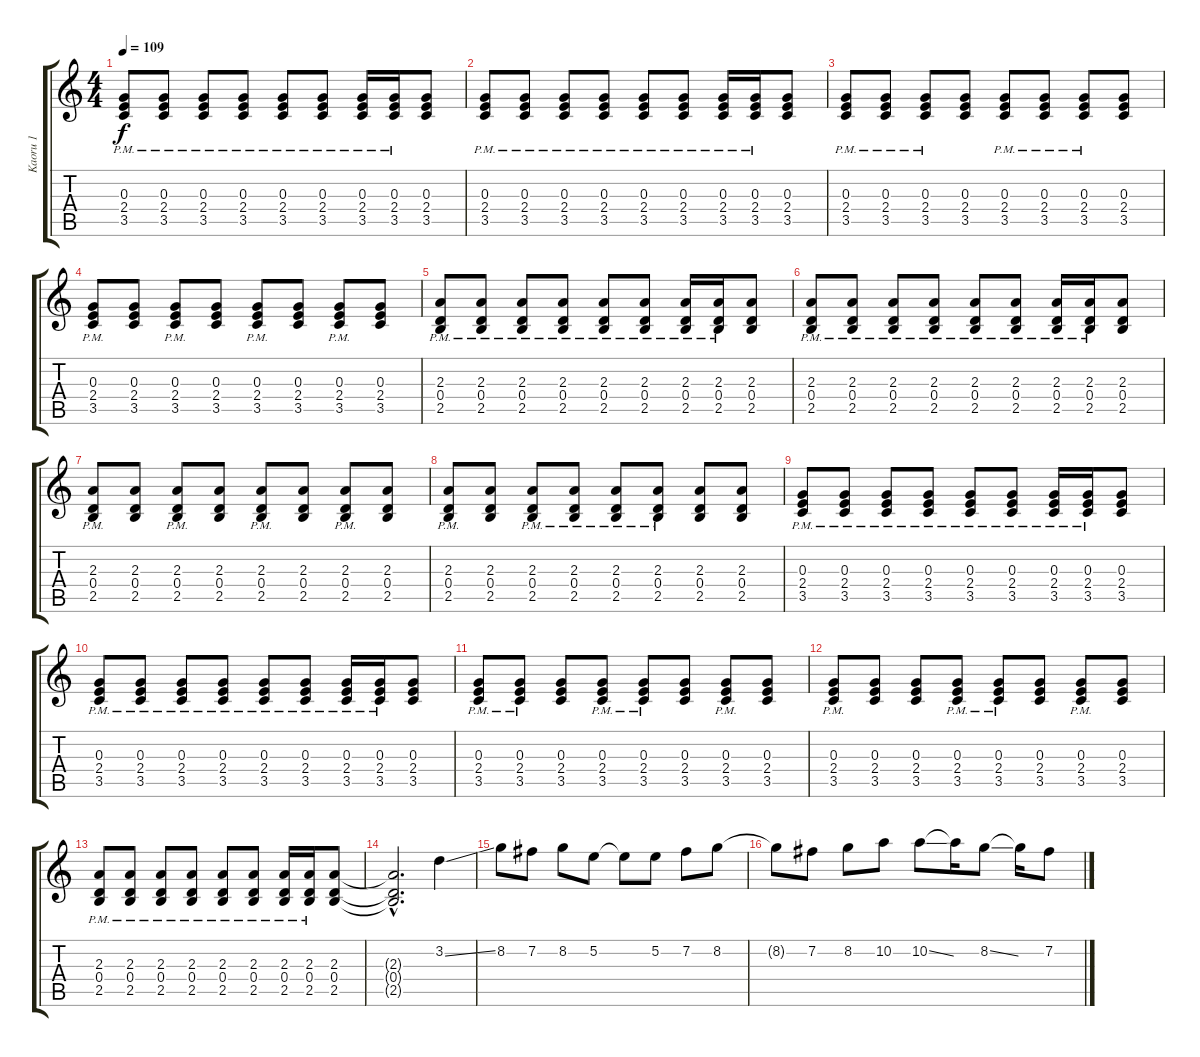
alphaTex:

\track ("Kaoru 1" "Kaoru 1") {instrument distortionguitar}
\staff {score tabs}
\tuning (E4 B3 G3 D3 A2 E2) {hide}
\ts (4 4)
\tempo 109
\clef g2
\ks c
(0.3{pm} 2.4{pm} 3.5{pm}).8{dy f} (0.3{pm} 2.4{pm} 3.5{pm}).8 (0.3{pm} 2.4{pm} 3.5{pm}).8 (0.3{pm} 2.4{pm} 3.5{pm}).8 (0.3{pm} 2.4{pm} 3.5{pm}).8 (0.3{pm} 2.4{pm} 3.5{pm}).8 (0.3{pm} 2.4{pm} 3.5{pm}).16 (0.3{pm} 2.4{pm} 3.5{pm}).16 (0.3 2.4 3.5).8 |
(0.3{pm} 2.4{pm} 3.5{pm}).8 (0.3{pm} 2.4{pm} 3.5{pm}).8 (0.3{pm} 2.4{pm} 3.5{pm}).8 (0.3{pm} 2.4{pm} 3.5{pm}).8 (0.3{pm} 2.4{pm} 3.5{pm}).8 (0.3{pm} 2.4{pm} 3.5{pm}).8 (0.3{pm} 2.4{pm} 3.5{pm}).16 (0.3{pm} 2.4{pm} 3.5{pm}).16 (0.3 2.4 3.5).8 |
(0.3{pm} 2.4{pm} 3.5{pm}).8 (0.3{pm} 2.4{pm} 3.5{pm}).8 (0.3{pm} 2.4{pm} 3.5{pm}).8 (0.3 2.4 3.5).8 (0.3{pm} 2.4{pm} 3.5{pm}).8 (0.3{pm} 2.4{pm} 3.5{pm}).8 (0.3{pm} 2.4{pm} 3.5{pm}).8 (0.3 2.4 3.5).8 |
(0.3{pm} 2.4{pm} 3.5{pm}).8 (0.3 2.4 3.5).8 (0.3{pm} 2.4{pm} 3.5{pm}).8 (0.3 2.4 3.5).8 (0.3{pm} 2.4{pm} 3.5{pm}).8 (0.3 2.4 3.5).8 (0.3{pm} 2.4{pm} 3.5{pm}).8 (0.3 2.4 3.5).8 |
(2.3{pm} 0.4{pm} 2.5{pm}).8 (2.3{pm} 0.4{pm} 2.5{pm}).8 (2.3{pm} 0.4{pm} 2.5{pm}).8 (2.3{pm} 0.4{pm} 2.5{pm}).8 (2.3{pm} 0.4{pm} 2.5{pm}).8 (2.3{pm} 0.4{pm} 2.5{pm}).8 (2.3{pm} 0.4{pm} 2.5{pm}).16 (2.3{pm} 0.4{pm} 2.5{pm}).16 (2.3 0.4 2.5).8 |
(2.3{pm} 0.4{pm} 2.5{pm}).8 (2.3{pm} 0.4{pm} 2.5{pm}).8 (2.3{pm} 0.4{pm} 2.5{pm}).8 (2.3{pm} 0.4{pm} 2.5{pm}).8 (2.3{pm} 0.4{pm} 2.5{pm}).8 (2.3{pm} 0.4{pm} 2.5{pm}).8 (2.3{pm} 0.4{pm} 2.5{pm}).16 (2.3{pm} 0.4{pm} 2.5{pm}).16 (2.3 0.4 2.5).8 |
(2.3{pm} 0.4{pm} 2.5{pm}).8 (2.3 0.4 2.5).8 (2.3{pm} 0.4{pm} 2.5{pm}).8 (2.3 0.4 2.5).8 (2.3{pm} 0.4{pm} 2.5{pm}).8 (2.3 0.4 2.5).8 (2.3{pm} 0.4{pm} 2.5{pm}).8 (2.3 0.4 2.5).8 |
(2.3{pm} 0.4{pm} 2.5{pm}).8 (2.3 0.4 2.5).8 (2.3{pm} 0.4{pm} 2.5{pm}).8 (2.3{pm} 0.4{pm} 2.5{pm}).8 (2.3{pm} 0.4{pm} 2.5{pm}).8 (2.3{pm} 0.4{pm} 2.5{pm}).8 (2.3 0.4 2.5).8 (2.3 0.4 2.5).8 |
(0.3{pm} 2.4{pm} 3.5{pm}).8 (0.3{pm} 2.4{pm} 3.5{pm}).8 (0.3{pm} 2.4{pm} 3.5{pm}).8 (0.3{pm} 2.4{pm} 3.5{pm}).8 (0.3{pm} 2.4{pm} 3.5{pm}).8 (0.3{pm} 2.4{pm} 3.5{pm}).8 (0.3{pm} 2.4{pm} 3.5{pm}).16 (0.3{pm} 2.4{pm} 3.5{pm}).16 (0.3 2.4 3.5).8 |
(0.3{pm} 2.4{pm} 3.5{pm}).8 (0.3{pm} 2.4{pm} 3.5{pm}).8 (0.3{pm} 2.4{pm} 3.5{pm}).8 (0.3{pm} 2.4{pm} 3.5{pm}).8 (0.3{pm} 2.4{pm} 3.5{pm}).8 (0.3{pm} 2.4{pm} 3.5{pm}).8 (0.3{pm} 2.4{pm} 3.5{pm}).16 (0.3{pm} 2.4{pm} 3.5{pm}).16 (0.3 2.4 3.5).8 |
(0.3{pm} 2.4{pm} 3.5{pm}).8 (0.3{pm} 2.4{pm} 3.5{pm}).8 (0.3 2.4 3.5).8 (0.3{pm} 2.4{pm} 3.5{pm}).8 (0.3{pm} 2.4{pm} 3.5{pm}).8 (0.3 2.4 3.5).8 (0.3{pm} 2.4{pm} 3.5{pm}).8 (0.3 2.4 3.5).8 |
(0.3{pm} 2.4{pm} 3.5{pm}).8 (0.3 2.4 3.5).8 (0.3 2.4 3.5).8 (0.3{pm} 2.4{pm} 3.5{pm}).8 (0.3{pm} 2.4{pm} 3.5{pm}).8 (0.3 2.4 3.5).8 (0.3{pm} 2.4{pm} 3.5{pm}).8 (0.3 2.4 3.5).8 |
(2.3{pm} 0.4{pm} 2.5{pm}).8 (2.3{pm} 0.4{pm} 2.5{pm}).8 (2.3{pm} 0.4{pm} 2.5{pm}).8 (2.3{pm} 0.4{pm} 2.5{pm}).8 (2.3{pm} 0.4{pm} 2.5{pm}).8 (2.3{pm} 0.4{pm} 2.5{pm}).8 (2.3{pm} 0.4{pm} 2.5{pm}).16 (2.3{pm} 0.4{pm} 2.5{pm}).16 (2.3 0.4 2.5).8 |
(2.3{hac t} 0.4{hac t} 2.5{hac t}).2{d} 3.2{ss}.4{volume 14} |
8.2.8 7.2.8 8.2.8 5.2.8 5.2{t}.8 5.2.8 7.2.8 8.2.8 |
8.2{t}.8 7.2.8 8.2.8 10.2.8 10.2{ss}.8 10.2{t}.16 8.2{ss}.8 8.2{t}.16 7.2.8
